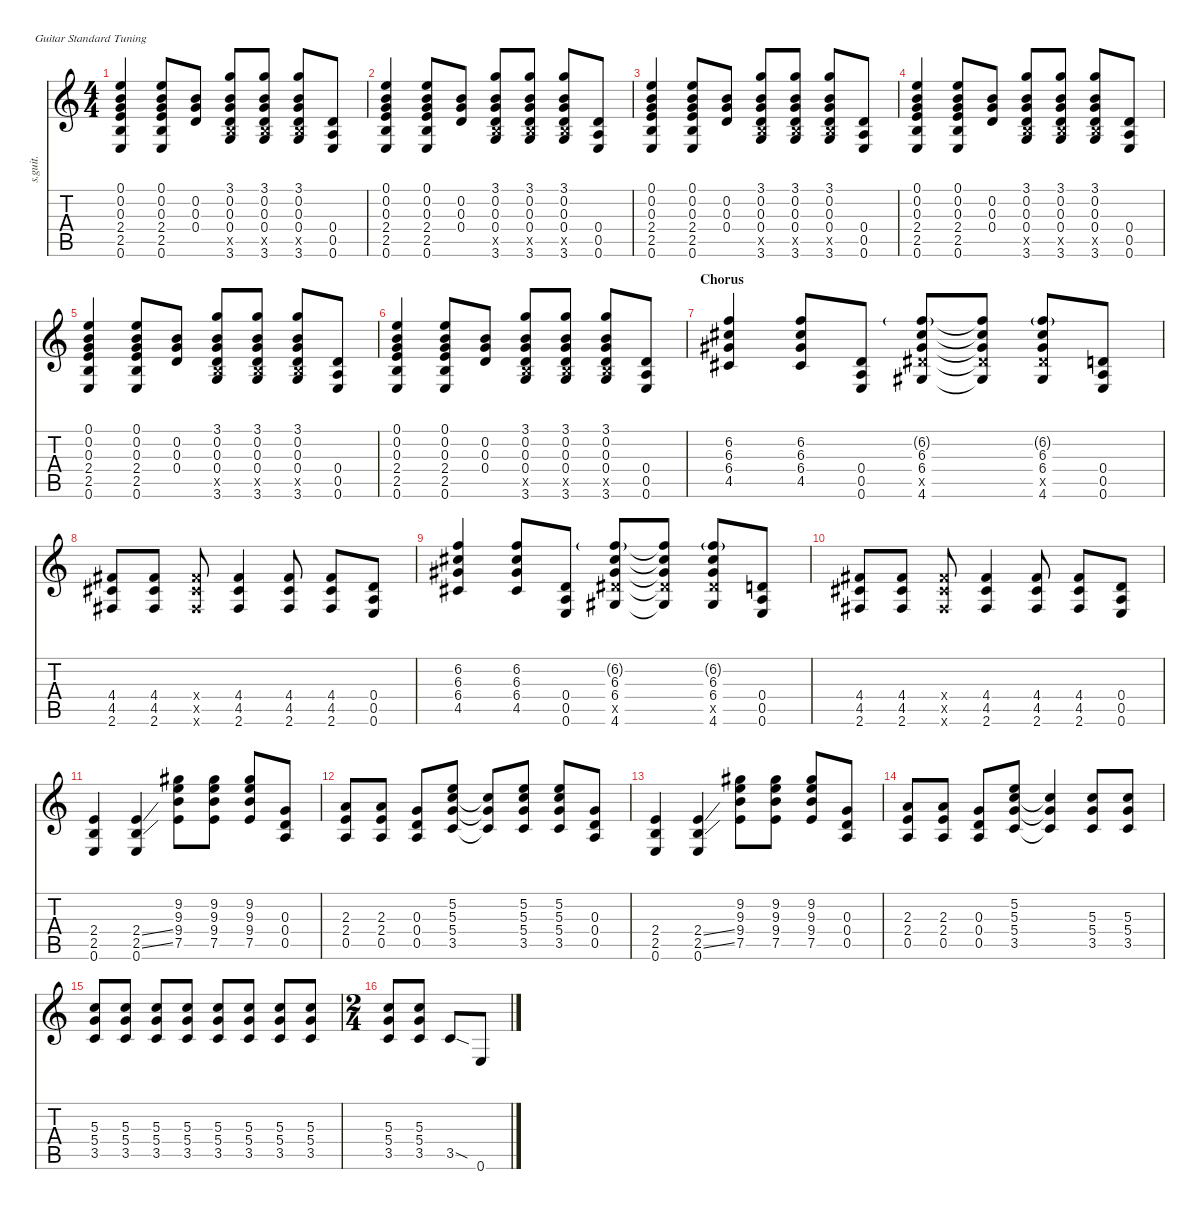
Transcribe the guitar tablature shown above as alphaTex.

\defaultSystemsLayout 4
\hideDynamics
\bracketExtendMode nobrackets
\track ("Kurt Cobain - Distortion" "s.guit.") {instrument distortionguitar}
\staff {score tabs}
\tuning (E4 B3 G3 D3 A2 E2)
\ts (4 4)
\tempo (133 hide)
\clef g2
\ks c
(0.1 0.2 0.3 2.4 2.5 0.6).4{lyrics (0 "") lyrics (1 "") lyrics (2 "") lyrics (3 "") lyrics (4 "") dy f} (0.1 0.2 0.3 2.4 2.5 0.6).8{lyrics (0 "") lyrics (1 "") lyrics (2 "") lyrics (3 "") lyrics (4 "")} (0.2 0.3 0.4).8{lyrics (0 "") lyrics (1 "") lyrics (2 "") lyrics (3 "") lyrics (4 "")} (3.1 0.2 0.3 0.4 2.5{x} 3.6).8{lyrics (0 "") lyrics (1 "") lyrics (2 "") lyrics (3 "") lyrics (4 "")} (3.1 0.2 0.3 0.4 2.5{x} 3.6).8{lyrics (0 "") lyrics (1 "") lyrics (2 "") lyrics (3 "") lyrics (4 "")} (3.1 0.2 0.3 0.4 2.5{x} 3.6).8{lyrics (0 "") lyrics (1 "") lyrics (2 "") lyrics (3 "") lyrics (4 "")} (0.4 0.5 0.6).8{lyrics (0 "") lyrics (1 "") lyrics (2 "") lyrics (3 "") lyrics (4 "")} |
(0.1 0.2 0.3 2.4 2.5 0.6).4{lyrics (0 "") lyrics (1 "") lyrics (2 "") lyrics (3 "") lyrics (4 "")} (0.1 0.2 0.3 2.4 2.5 0.6).8{lyrics (0 "") lyrics (1 "") lyrics (2 "") lyrics (3 "") lyrics (4 "")} (0.2 0.3 0.4).8{lyrics (0 "") lyrics (1 "") lyrics (2 "") lyrics (3 "") lyrics (4 "")} (3.1 0.2 0.3 0.4 2.5{x} 3.6).8{lyrics (0 "") lyrics (1 "") lyrics (2 "") lyrics (3 "") lyrics (4 "")} (3.1 0.2 0.3 0.4 2.5{x} 3.6).8{lyrics (0 "") lyrics (1 "") lyrics (2 "") lyrics (3 "") lyrics (4 "")} (3.1 0.2 0.3 0.4 2.5{x} 3.6).8{lyrics (0 "") lyrics (1 "") lyrics (2 "") lyrics (3 "") lyrics (4 "")} (0.4 0.5 0.6).8{lyrics (0 "") lyrics (1 "") lyrics (2 "") lyrics (3 "") lyrics (4 "")} |
(0.1 0.2 0.3 2.4 2.5 0.6).4{lyrics (0 "") lyrics (1 "") lyrics (2 "") lyrics (3 "") lyrics (4 "")} (0.1 0.2 0.3 2.4 2.5 0.6).8{lyrics (0 "") lyrics (1 "") lyrics (2 "") lyrics (3 "") lyrics (4 "")} (0.2 0.3 0.4).8{lyrics (0 "") lyrics (1 "") lyrics (2 "") lyrics (3 "") lyrics (4 "")} (3.1 0.2 0.3 0.4 2.5{x} 3.6).8{lyrics (0 "") lyrics (1 "") lyrics (2 "") lyrics (3 "") lyrics (4 "")} (3.1 0.2 0.3 0.4 2.5{x} 3.6).8{lyrics (0 "") lyrics (1 "") lyrics (2 "") lyrics (3 "") lyrics (4 "")} (3.1 0.2 0.3 0.4 2.5{x} 3.6).8{lyrics (0 "") lyrics (1 "") lyrics (2 "") lyrics (3 "") lyrics (4 "")} (0.4 0.5 0.6).8{lyrics (0 "") lyrics (1 "") lyrics (2 "") lyrics (3 "") lyrics (4 "")} |
(0.1 0.2 0.3 2.4 2.5 0.6).4{lyrics (0 "") lyrics (1 "") lyrics (2 "") lyrics (3 "") lyrics (4 "")} (0.1 0.2 0.3 2.4 2.5 0.6).8{lyrics (0 "") lyrics (1 "") lyrics (2 "") lyrics (3 "") lyrics (4 "")} (0.2 0.3 0.4).8{lyrics (0 "") lyrics (1 "") lyrics (2 "") lyrics (3 "") lyrics (4 "")} (3.1 0.2 0.3 0.4 2.5{x} 3.6).8{lyrics (0 "") lyrics (1 "") lyrics (2 "") lyrics (3 "") lyrics (4 "")} (3.1 0.2 0.3 0.4 2.5{x} 3.6).8{lyrics (0 "") lyrics (1 "") lyrics (2 "") lyrics (3 "") lyrics (4 "")} (3.1 0.2 0.3 0.4 2.5{x} 3.6).8{lyrics (0 "") lyrics (1 "") lyrics (2 "") lyrics (3 "") lyrics (4 "")} (0.4 0.5 0.6).8{lyrics (0 "") lyrics (1 "") lyrics (2 "") lyrics (3 "") lyrics (4 "")} |
(0.1 0.2 0.3 2.4 2.5 0.6).4{lyrics (0 "") lyrics (1 "") lyrics (2 "") lyrics (3 "") lyrics (4 "")} (0.1 0.2 0.3 2.4 2.5 0.6).8{lyrics (0 "") lyrics (1 "") lyrics (2 "") lyrics (3 "") lyrics (4 "")} (0.2 0.3 0.4).8{lyrics (0 "") lyrics (1 "") lyrics (2 "") lyrics (3 "") lyrics (4 "")} (3.1 0.2 0.3 0.4 2.5{x} 3.6).8{lyrics (0 "") lyrics (1 "") lyrics (2 "") lyrics (3 "") lyrics (4 "")} (3.1 0.2 0.3 0.4 2.5{x} 3.6).8{lyrics (0 "") lyrics (1 "") lyrics (2 "") lyrics (3 "") lyrics (4 "")} (3.1 0.2 0.3 0.4 2.5{x} 3.6).8{lyrics (0 "") lyrics (1 "") lyrics (2 "") lyrics (3 "") lyrics (4 "")} (0.4 0.5 0.6).8{lyrics (0 "") lyrics (1 "") lyrics (2 "") lyrics (3 "") lyrics (4 "")} |
(0.1 0.2 0.3 2.4 2.5 0.6).4{lyrics (0 "") lyrics (1 "") lyrics (2 "") lyrics (3 "") lyrics (4 "")} (0.1 0.2 0.3 2.4 2.5 0.6).8{lyrics (0 "") lyrics (1 "") lyrics (2 "") lyrics (3 "") lyrics (4 "")} (0.2 0.3 0.4).8{lyrics (0 "") lyrics (1 "") lyrics (2 "") lyrics (3 "") lyrics (4 "")} (3.1 0.2 0.3 0.4 2.5{x} 3.6).8{lyrics (0 "") lyrics (1 "") lyrics (2 "") lyrics (3 "") lyrics (4 "")} (3.1 0.2 0.3 0.4 2.5{x} 3.6).8{lyrics (0 "") lyrics (1 "") lyrics (2 "") lyrics (3 "") lyrics (4 "")} (3.1 0.2 0.3 0.4 2.5{x} 3.6).8{lyrics (0 "") lyrics (1 "") lyrics (2 "") lyrics (3 "") lyrics (4 "")} (0.4 0.5 0.6).8{lyrics (0 "") lyrics (1 "") lyrics (2 "") lyrics (3 "") lyrics (4 "")} |
\section ("" "Chorus")
(6.2 6.3{acc #} 6.4{acc #} 4.5{acc #}).4{lyrics (0 "") lyrics (1 "") lyrics (2 "") lyrics (3 "") lyrics (4 "")} (6.2 6.3{acc #} 6.4{acc #} 4.5{acc #}).8{lyrics (0 "") lyrics (1 "") lyrics (2 "") lyrics (3 "") lyrics (4 "")} (0.4 0.5 0.6).8{lyrics (0 "") lyrics (1 "") lyrics (2 "") lyrics (3 "") lyrics (4 "")} (6.2{g} 6.3{acc #} 6.4{acc #} 6.5{x acc #} 4.6{acc #}).8{lyrics (0 "") lyrics (1 "") lyrics (2 "") lyrics (3 "") lyrics (4 "")} (6.2{t} 6.3{t acc #} 6.4{t acc #} 6.5{x t acc #} 4.6{t acc #}).8{lyrics (0 "") lyrics (1 "") lyrics (2 "") lyrics (3 "") lyrics (4 "")} (6.2{g} 6.3{acc #} 6.4{acc #} 6.5{x acc #} 4.6{acc #}).8{lyrics (0 "") lyrics (1 "") lyrics (2 "") lyrics (3 "") lyrics (4 "")} (0.4 0.5 0.6).8{lyrics (0 "") lyrics (1 "") lyrics (2 "") lyrics (3 "") lyrics (4 "")} |
(4.4{acc #} 4.5{acc #} 2.6{acc #}).8{lyrics (0 "") lyrics (1 "") lyrics (2 "") lyrics (3 "") lyrics (4 "")} (4.4{acc #} 4.5{acc #} 2.6{acc #}).8{lyrics (0 "") lyrics (1 "") lyrics (2 "") lyrics (3 "") lyrics (4 "")} (4.4{x acc #} 4.5{x acc #} 2.6{x acc #}).8{lyrics (0 "") lyrics (1 "") lyrics (2 "") lyrics (3 "") lyrics (4 "")} (4.4{acc #} 4.5{acc #} 2.6{acc #}).4{lyrics (0 "") lyrics (1 "") lyrics (2 "") lyrics (3 "") lyrics (4 "")} (4.4{acc #} 4.5{acc #} 2.6{acc #}).8{lyrics (0 "") lyrics (1 "") lyrics (2 "") lyrics (3 "") lyrics (4 "")} (4.4{acc #} 4.5{acc #} 2.6{acc #}).8{lyrics (0 "") lyrics (1 "") lyrics (2 "") lyrics (3 "") lyrics (4 "")} (0.4 0.5 0.6).8{lyrics (0 "") lyrics (1 "") lyrics (2 "") lyrics (3 "") lyrics (4 "")} |
(6.2 6.3{acc #} 6.4{acc #} 4.5{acc #}).4{lyrics (0 "") lyrics (1 "") lyrics (2 "") lyrics (3 "") lyrics (4 "")} (6.2 6.3{acc #} 6.4{acc #} 4.5{acc #}).8{lyrics (0 "") lyrics (1 "") lyrics (2 "") lyrics (3 "") lyrics (4 "")} (0.4 0.5 0.6).8{lyrics (0 "") lyrics (1 "") lyrics (2 "") lyrics (3 "") lyrics (4 "")} (6.2{g} 6.3{acc #} 6.4{acc #} 6.5{x acc #} 4.6{acc #}).8{lyrics (0 "") lyrics (1 "") lyrics (2 "") lyrics (3 "") lyrics (4 "")} (6.2{t} 6.3{t acc #} 6.4{t acc #} 6.5{x t acc #} 4.6{t acc #}).8{lyrics (0 "") lyrics (1 "") lyrics (2 "") lyrics (3 "") lyrics (4 "")} (6.2{g} 6.3{acc #} 6.4{acc #} 6.5{x acc #} 4.6{acc #}).8{lyrics (0 "") lyrics (1 "") lyrics (2 "") lyrics (3 "") lyrics (4 "")} (0.4 0.5 0.6).8{lyrics (0 "") lyrics (1 "") lyrics (2 "") lyrics (3 "") lyrics (4 "")} |
(4.4{acc #} 4.5{acc #} 2.6{acc #}).8{lyrics (0 "") lyrics (1 "") lyrics (2 "") lyrics (3 "") lyrics (4 "")} (4.4{acc #} 4.5{acc #} 2.6{acc #}).8{lyrics (0 "") lyrics (1 "") lyrics (2 "") lyrics (3 "") lyrics (4 "")} (4.4{x acc #} 4.5{x acc #} 2.6{x acc #}).8{lyrics (0 "") lyrics (1 "") lyrics (2 "") lyrics (3 "") lyrics (4 "")} (4.4{acc #} 4.5{acc #} 2.6{acc #}).4{lyrics (0 "") lyrics (1 "") lyrics (2 "") lyrics (3 "") lyrics (4 "")} (4.4{acc #} 4.5{acc #} 2.6{acc #}).8{lyrics (0 "") lyrics (1 "") lyrics (2 "") lyrics (3 "") lyrics (4 "")} (4.4{acc #} 4.5{acc #} 2.6{acc #}).8{lyrics (0 "") lyrics (1 "") lyrics (2 "") lyrics (3 "") lyrics (4 "")} (0.4 0.5 0.6).8{lyrics (0 "") lyrics (1 "") lyrics (2 "") lyrics (3 "") lyrics (4 "")} |
(2.4 2.5 0.6).4{lyrics (0 "") lyrics (1 "") lyrics (2 "") lyrics (3 "") lyrics (4 "")} (2.4{ss} 2.5{ss} 0.6).4{lyrics (0 "") lyrics (1 "") lyrics (2 "") lyrics (3 "") lyrics (4 "")} (9.2{acc #} 9.3 9.4 7.5).8{lyrics (0 "") lyrics (1 "") lyrics (2 "") lyrics (3 "") lyrics (4 "")} (9.2{acc #} 9.3 9.4 7.5).8{lyrics (0 "") lyrics (1 "") lyrics (2 "") lyrics (3 "") lyrics (4 "")} (9.2{acc #} 9.3 9.4 7.5).8{lyrics (0 "") lyrics (1 "") lyrics (2 "") lyrics (3 "") lyrics (4 "")} (0.3 0.4 0.5).8{lyrics (0 "") lyrics (1 "") lyrics (2 "") lyrics (3 "") lyrics (4 "")} |
(2.3 2.4 0.5).8{lyrics (0 "") lyrics (1 "") lyrics (2 "") lyrics (3 "") lyrics (4 "")} (2.3 2.4 0.5).8{lyrics (0 "") lyrics (1 "") lyrics (2 "") lyrics (3 "") lyrics (4 "")} (0.3 0.4 0.5).8{lyrics (0 "") lyrics (1 "") lyrics (2 "") lyrics (3 "") lyrics (4 "")} (5.2 5.3 5.4 3.5).8{lyrics (0 "") lyrics (1 "") lyrics (2 "") lyrics (3 "") lyrics (4 "")} (5.3{t} 5.4{t} 3.5{t}).8{lyrics (0 "") lyrics (1 "") lyrics (2 "") lyrics (3 "") lyrics (4 "")} (5.2 5.3 5.4 3.5).8{lyrics (0 "") lyrics (1 "") lyrics (2 "") lyrics (3 "") lyrics (4 "")} (5.2 5.3 5.4 3.5).8{lyrics (0 "") lyrics (1 "") lyrics (2 "") lyrics (3 "") lyrics (4 "")} (0.3 0.4 0.5).8{lyrics (0 "") lyrics (1 "") lyrics (2 "") lyrics (3 "") lyrics (4 "")} |
(2.4 2.5 0.6).4{lyrics (0 "") lyrics (1 "") lyrics (2 "") lyrics (3 "") lyrics (4 "")} (2.4{ss} 2.5{ss} 0.6).4{lyrics (0 "") lyrics (1 "") lyrics (2 "") lyrics (3 "") lyrics (4 "")} (9.2{acc #} 9.3 9.4 7.5).8{lyrics (0 "") lyrics (1 "") lyrics (2 "") lyrics (3 "") lyrics (4 "")} (9.2{acc #} 9.3 9.4 7.5).8{lyrics (0 "") lyrics (1 "") lyrics (2 "") lyrics (3 "") lyrics (4 "")} (9.2{acc #} 9.3 9.4 7.5).8{lyrics (0 "") lyrics (1 "") lyrics (2 "") lyrics (3 "") lyrics (4 "")} (0.3 0.4 0.5).8{lyrics (0 "") lyrics (1 "") lyrics (2 "") lyrics (3 "") lyrics (4 "")} |
(2.3 2.4 0.5).8{lyrics (0 "") lyrics (1 "") lyrics (2 "") lyrics (3 "") lyrics (4 "")} (2.3 2.4 0.5).8{lyrics (0 "") lyrics (1 "") lyrics (2 "") lyrics (3 "") lyrics (4 "")} (0.3 0.4 0.5).8{lyrics (0 "") lyrics (1 "") lyrics (2 "") lyrics (3 "") lyrics (4 "")} (5.2 5.3 5.4 3.5).8{lyrics (0 "") lyrics (1 "") lyrics (2 "") lyrics (3 "") lyrics (4 "")} (5.3{t} 5.4{t} 3.5{t}).4{lyrics (0 "") lyrics (1 "") lyrics (2 "") lyrics (3 "") lyrics (4 "")} (5.3 5.4 3.5).8{lyrics (0 "") lyrics (1 "") lyrics (2 "") lyrics (3 "") lyrics (4 "")} (5.3 5.4 3.5).8{lyrics (0 "") lyrics (1 "") lyrics (2 "") lyrics (3 "") lyrics (4 "")} |
(5.3 5.4 3.5).8{lyrics (0 "") lyrics (1 "") lyrics (2 "") lyrics (3 "") lyrics (4 "")} (5.3 5.4 3.5).8{lyrics (0 "") lyrics (1 "") lyrics (2 "") lyrics (3 "") lyrics (4 "")} (5.3 5.4 3.5).8{lyrics (0 "") lyrics (1 "") lyrics (2 "") lyrics (3 "") lyrics (4 "")} (5.3 5.4 3.5).8{lyrics (0 "") lyrics (1 "") lyrics (2 "") lyrics (3 "") lyrics (4 "")} (5.3 5.4 3.5).8{lyrics (0 "") lyrics (1 "") lyrics (2 "") lyrics (3 "") lyrics (4 "")} (5.3 5.4 3.5).8{lyrics (0 "") lyrics (1 "") lyrics (2 "") lyrics (3 "") lyrics (4 "")} (5.3 5.4 3.5).8{lyrics (0 "") lyrics (1 "") lyrics (2 "") lyrics (3 "") lyrics (4 "")} (5.3 5.4 3.5).8{lyrics (0 "") lyrics (1 "") lyrics (2 "") lyrics (3 "") lyrics (4 "")} |
\ts (2 4)
\beaming (8 2 2 2 2)
(5.3 5.4 3.5).8{lyrics (0 "") lyrics (1 "") lyrics (2 "") lyrics (3 "") lyrics (4 "")} (5.3 5.4 3.5).8{lyrics (0 "") lyrics (1 "") lyrics (2 "") lyrics (3 "") lyrics (4 "")} 3.5{sod}.8{lyrics (0 "") lyrics (1 "") lyrics (2 "") lyrics (3 "") lyrics (4 "")} 0.6.8{lyrics (0 "") lyrics (1 "") lyrics (2 "") lyrics (3 "") lyrics (4 "")}
